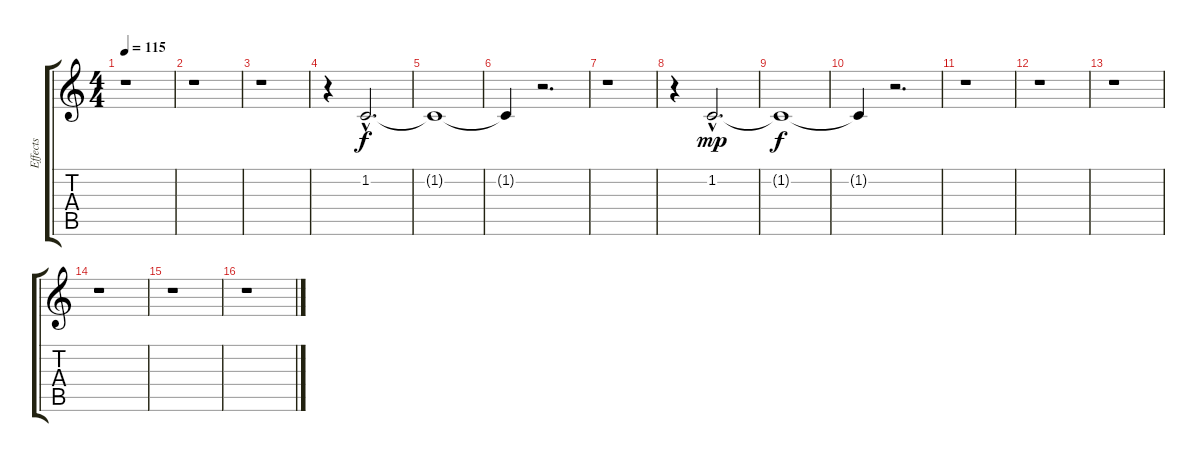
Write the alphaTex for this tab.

\track ("Effects" "Effects") {instrument gunshot}
\staff {score tabs}
\tuning (E4 B3 G3 D3 A2 E2) {hide}
\ts (4 4)
\tempo 115
\clef g2
\ks c
r.1{dy f} |
r.1 |
r.1 |
r.4 1.2{hac}.2{d instrument seashore} |
1.2{t}.1 |
1.2{t}.4 r.2{d} |
r.1 |
r.4 1.2{hac}.2{d dy mp} |
1.2{t}.1{dy f} |
1.2{t}.4 r.2{d} |
r.1 |
r.1 |
r.1 |
r.1 |
r.1 |
r.1
